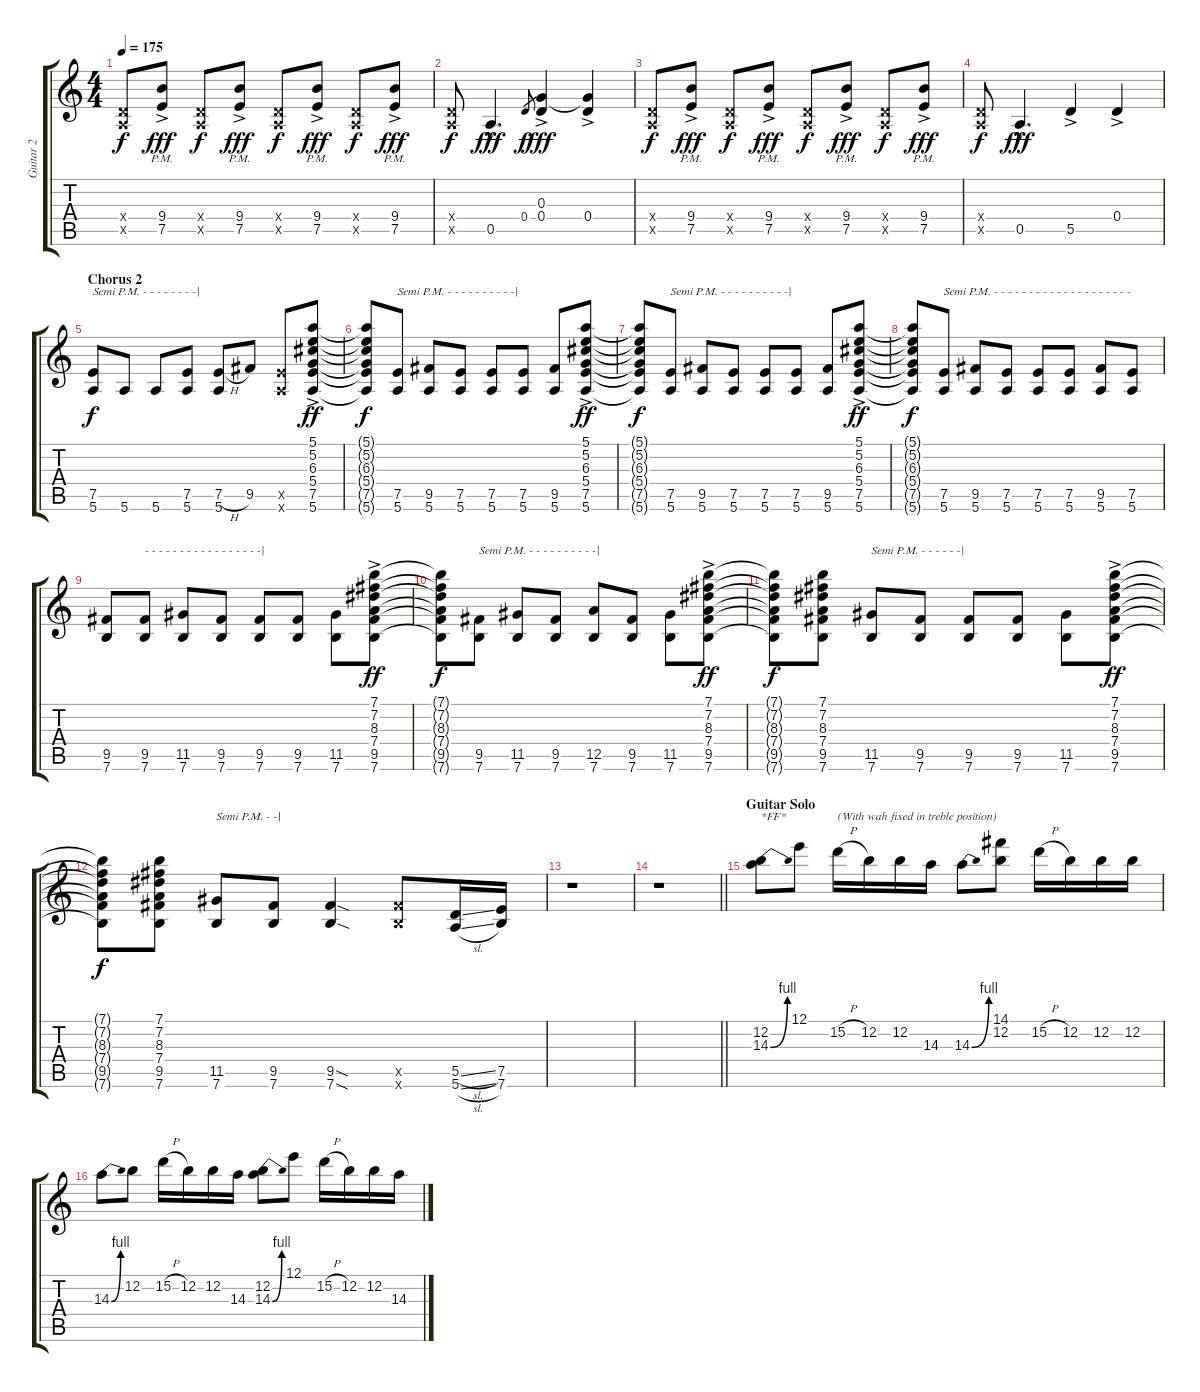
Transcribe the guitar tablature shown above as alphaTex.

\track ("Guitar 2" "Guitar 2") {instrument overdrivenguitar}
\staff {score tabs}
\tuning (E4 B3 G3 D3 A2 E2) {hide}
\ts (4 4)
\tempo 175
\clef g2
\ks c
(0.4{x} 0.5{x}).8{dy f} (9.4{ac pm} 7.5{ac pm}).8{dy fff} (0.4{x} 0.5{x}).8{dy f} (9.4{ac pm} 7.5{ac pm}).8{dy fff} (0.4{x} 0.5{x}).8{dy f} (9.4{ac pm} 7.5{ac pm}).8{dy fff} (0.4{x} 0.5{x}).8{dy f} (9.4{ac pm} 7.5{ac pm}).8{dy fff} |
(0.4{x} 0.5{x}).8{dy f} 0.5{hac}.4{d dy fff} 0.4.8{gr dy f} (0.3{ac} 0.4{ac}).4{dy fff} (0.3{t} 0.4{ac}).4 |
(0.4{x} 0.5{x}).8{dy f} (9.4{ac pm} 7.5{ac pm}).8{dy fff} (0.4{x} 0.5{x}).8{dy f} (9.4{ac pm} 7.5{ac pm}).8{dy fff} (0.4{x} 0.5{x}).8{dy f} (9.4{ac pm} 7.5{ac pm}).8{dy fff} (0.4{x} 0.5{x}).8{dy f} (9.4{ac pm} 7.5{ac pm}).8{dy fff} |
(0.4{x} 0.5{x}).8{dy f} 0.5{hac}.4{d dy fff} 5.5{ac}.4 0.4{ac}.4 |
\section ("" "Chorus 2")
(7.5 5.6).8{txt "Semi P.M. - - - - - - - -|" dy f} 5.6.8 5.6.8 (7.5 5.6).8 (7.5{h} 5.6).8 9.5.8 (7.5{x} 5.6{x}).8 (5.1{ac} 5.2{ac} 6.3{ac} 5.4{ac} 7.5{ac} 5.6{ac}).8{dy ff} |
(5.1{t} 5.2{t} 6.3{t} 5.4{t} 7.5{t} 5.6{t}).8{dy f} (7.5 5.6).8{txt "Semi P.M. - - - - - - - - - -|"} (9.5 5.6).8 (7.5 5.6).8 (7.5 5.6).8 (7.5 5.6).8 (9.5 5.6).8 (5.1{ac} 5.2{ac} 6.3{ac} 5.4{ac} 7.5{ac} 5.6{ac}).8{dy ff} |
(5.1{t} 5.2{t} 6.3{t} 5.4{t} 7.5{t} 5.6{t}).8{dy f} (7.5 5.6).8{txt "Semi P.M. - - - - - - - - - -|"} (9.5 5.6).8 (7.5 5.6).8 (7.5 5.6).8 (7.5 5.6).8 (9.5 5.6).8 (5.1{ac} 5.2{ac} 6.3{ac} 5.4{ac} 7.5{ac} 5.6{ac}).8{dy ff} |
(5.1{t} 5.2{t} 6.3{t} 5.4{t} 7.5{t} 5.6{t}).8{dy f} (7.5 5.6).8{txt "Semi P.M. - - - - - - - - - - - - - - - - - - - - "} (9.5 5.6).8 (7.5 5.6).8 (7.5 5.6).8 (7.5 5.6).8 (9.5 5.6).8 (7.5 5.6).8 |
(9.5 7.6).8 (9.5 7.6).8{txt "- - - - - - - - - - - - - - - - -|"} (11.5 7.6).8 (9.5 7.6).8 (9.5 7.6).8 (9.5 7.6).8 (11.5 7.6).8 (7.1{ac} 7.2{ac} 8.3{ac} 7.4{ac} 9.5{ac} 7.6{ac}).8{dy ff} |
(7.1{t} 7.2{t} 8.3{t} 7.4{t} 9.5{t} 7.6{t}).8{dy f} (9.5 7.6).8{txt "Semi P.M. - - - - - - - - - -|"} (11.5 7.6).8 (9.5 7.6).8 (12.5 7.6).8 (9.5 7.6).8 (11.5 7.6).8 (7.1{ac} 7.2{ac} 8.3{ac} 7.4{ac} 9.5{ac} 7.6{ac}).8{dy ff} |
(7.1{t} 7.2{t} 8.3{t} 7.4{t} 9.5{t} 7.6{t}).8{dy f} (7.1 7.2 8.3 7.4 9.5 7.6).8 (11.5 7.6).8{txt "Semi P.M. - - - - - -|"} (9.5 7.6).8 (9.5 7.6).8 (9.5 7.6).8 (11.5 7.6).8 (7.1{ac} 7.2{ac} 8.3{ac} 7.4{ac} 9.5{ac} 7.6{ac}).8{dy ff} |
(7.1{t} 7.2{t} 8.3{t} 7.4{t} 9.5{t} 7.6{t}).8{dy f} (7.1 7.2 8.3 7.4 9.5 7.6).8 (11.5 7.6).8{txt "Semi P.M. - -|"} (9.5 7.6).8 (9.5{sod} 7.6{sod}).4 (9.5{x} 7.6{x}).8 (5.5{sl} 5.6{sl}).16 (7.5 7.6).16 |
r.1 |
\barLineRight lightlight
r.1 |
\section ("" "Guitar Solo")
(12.2 14.3{be (bend 0 0 60 4)}).8{txt "*FF*" volume 16} 12.1.8 15.2{h}.16{txt "(With wah fixed in treble position)"} 12.2.16 12.2.16 14.3.16 14.3{be (bend 0 0 60 4)}.8 (14.1 12.2).8 15.2{h}.16 12.2.16 12.2.16 12.2.16 |
14.3{be (bend 0 0 60 4)}.8 12.2.8 15.2{h}.16 12.2.16 12.2.16 14.3.16 (12.2 14.3{be (bend 0 0 60 4)}).8 12.1.8 15.2{h}.16 12.2.16 12.2.16 14.3.16
